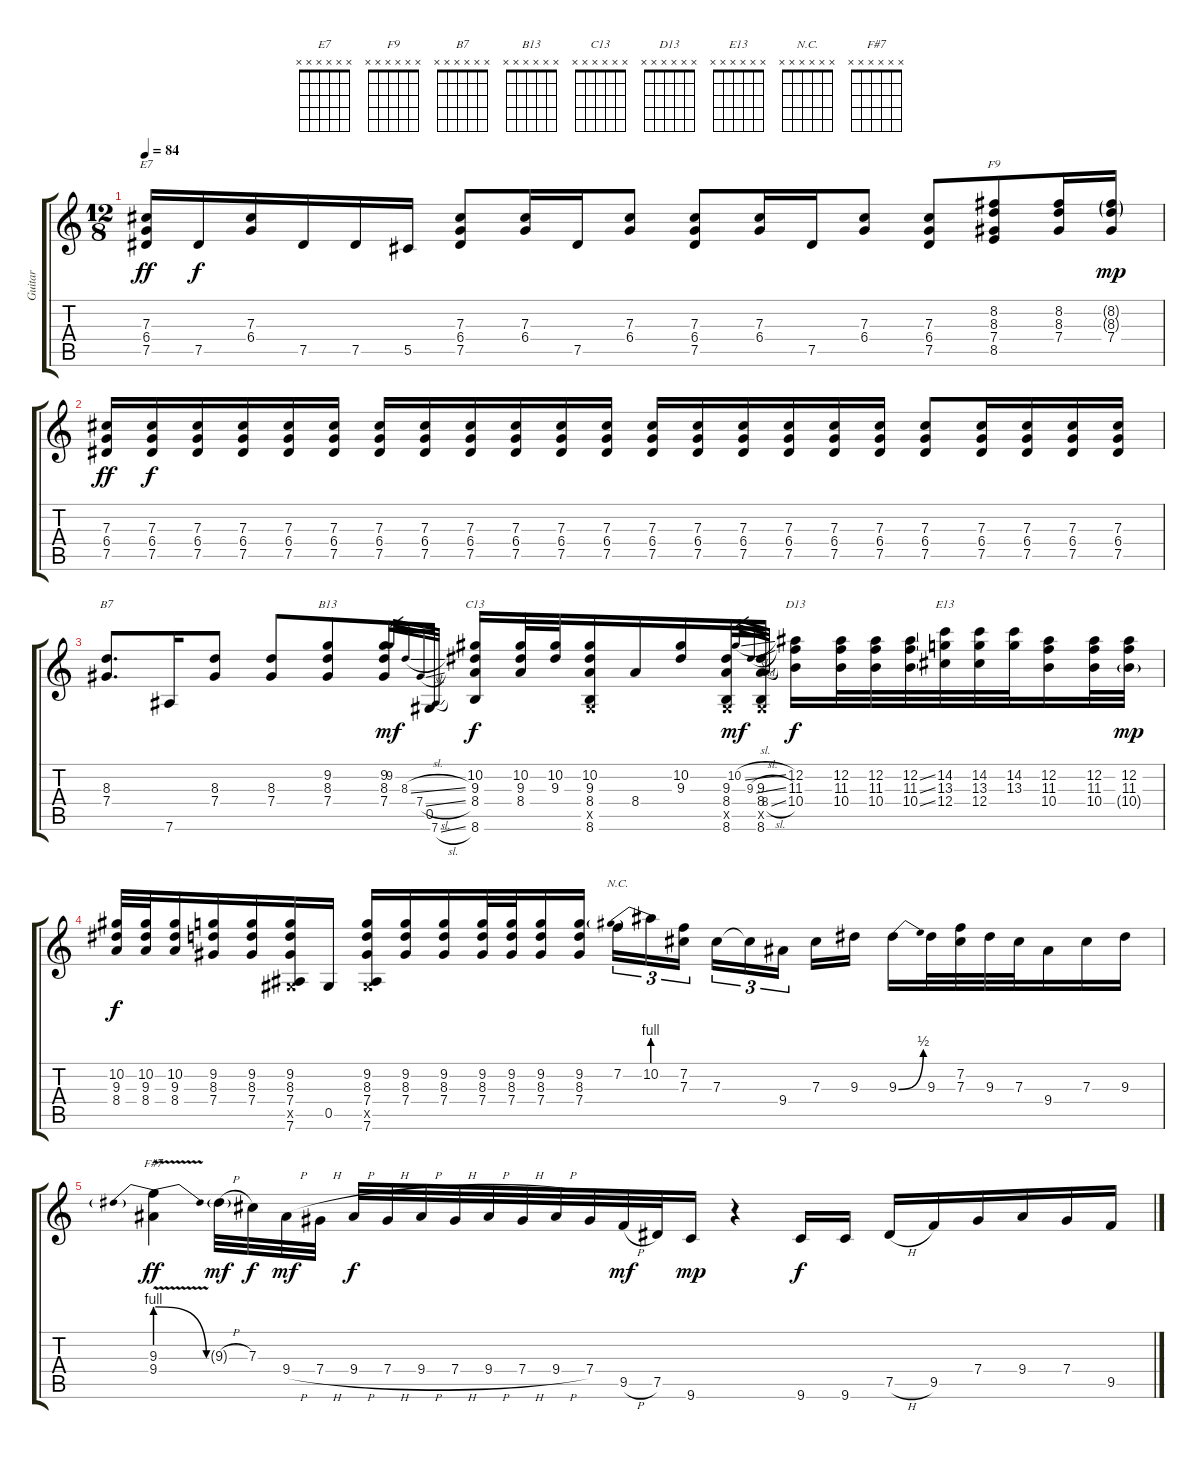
\track ("Guitar" "Guitar") {instrument overdrivenguitar}
\staff {score tabs}
\tuning (Eb4 Bb3 Gb3 Db3 Ab2 Eb2) {hide}
\chord ("E7" x x x x x x)
\chord ("F9" x x x x x x)
\chord ("B7" x x x x x x)
\chord ("B13" x x x x x x)
\chord ("C13" x x x x x x)
\chord ("D13" x x x x x x)
\chord ("E13" x x x x x x)
\chord ("N.C." x x x x x x)
\chord ("F#7" x x x x x x)
\ts (12 8)
\tempo 84
\clef g2
\ks c
(7.3 6.4 7.5).16{ch "E7" dy ff} 7.5.16{dy f} (7.3 6.4).16 7.5.16 7.5.16 5.5.16 (7.3 6.4 7.5).8 (7.3 6.4).16 7.5.16 (7.3 6.4).8 (7.3 6.4 7.5).8 (7.3 6.4).16 7.5.16 (7.3 6.4).8 (7.3 6.4 7.5).8 (8.2 8.3 7.4 8.5).8{ch "F9"} (8.2 8.3 7.4).16 (8.2{g} 8.3{g} 7.4).16{dy mp} |
(7.3 6.4 7.5).16{dy ff} (7.3 6.4 7.5).16{dy f} (7.3 6.4 7.5).16 (7.3 6.4 7.5).16 (7.3 6.4 7.5).16 (7.3 6.4 7.5).16 (7.3 6.4 7.5).16 (7.3 6.4 7.5).16 (7.3 6.4 7.5).16 (7.3 6.4 7.5).16 (7.3 6.4 7.5).16 (7.3 6.4 7.5).16 (7.3 6.4 7.5).16 (7.3 6.4 7.5).16 (7.3 6.4 7.5).16 (7.3 6.4 7.5).16 (7.3 6.4 7.5).16 (7.3 6.4 7.5).16 (7.3 6.4 7.5).8 (7.3 6.4 7.5).16 (7.3 6.4 7.5).16 (7.3 6.4 7.5).16 (7.3 6.4 7.5).16 |
(8.3 7.4).8{d ch "B7"} 7.6.16 (8.3 7.4).8 (8.3 7.4).8 (9.2 8.3 7.4).8{ch "B13"} (9.2 8.3 7.4).16 0.5.16 9.2.32{gr dy mf} 8.3{sl}.32{gr} 7.4{sl}.32{gr} 7.6{sl}.32{gr} (10.2 9.3 8.4 8.6).16{ch "C13" dy f} (10.2 9.3 8.4).32 (10.2 9.3).32 (10.2 9.3 8.4 0.5{x} 8.6).16 8.4.16 (10.2 9.3).16 (9.3 8.4 0.5{x} 8.6).32 (9.3 8.4 0.5{x} 8.6).32 10.2{sl}.32{gr dy mf} 9.3{sl}.32{gr} 8.4{sl}.32{gr} (12.2 11.3 10.4).16{ch "D13" dy f} (12.2 11.3 10.4).32 (12.2 11.3 10.4).32 (12.2{ss} 11.3{ss} 10.4{ss}).32 (14.2 13.3 12.4).32{ch "E13"} (14.2 13.3 12.4).32 (14.2 13.3).32 (12.2 11.3 10.4).16 (12.2 11.3 10.4).32 (12.2 11.3 10.4{g}).32{dy mp} |
(10.2 9.3 8.4).32{dy f} (10.2 9.3 8.4).32 (10.2 9.3 8.4).16 (9.2 8.3 7.4).16 (9.2 8.3 7.4).16 (9.2 8.3 7.4 0.5{x} 7.6).16 0.5.16 (9.2 8.3 7.4 0.5{x} 7.6).16 (9.2 8.3 7.4).16 (9.2 8.3 7.4).16 (9.2 8.3 7.4).32 (9.2 8.3 7.4).32 (9.2 8.3 7.4).16 (9.2 8.3 7.4).16 7.2.16{tu (3 2) ch "N.C."} 10.2{be (prebend 0 4 60 4)}.16{tu (3 2)} (7.2 7.3).16{tu (3 2) beam splitsecondary} 7.3.16{tu (3 2)} 7.3{t}.16{tu (3 2)} 9.4.16{tu (3 2) beam splitsecondary} 7.3.16 9.3.16 9.3{be (bend 0 0 60 2)}.16 9.3.32 (7.2 7.3).32 9.3.32 7.3.32 9.4.16 7.3.16 9.3.16 |
(9.3{be (prebendrelease 0 4 60 0) v} 9.4{v}).4{ch "F#7" dy ff} 9.3{h g}.32{dy mf} 7.3.32{dy f} 9.4{h}.32{dy mf} 7.4{h}.32 9.4{h}.32{dy f} 7.4{h}.32 9.4{h}.32 7.4{h}.32 9.4{h}.32 7.4{h}.32 9.4{h}.32 7.4.32 9.5{h}.32{dy mf} 7.5.32 9.6.16{dy mp} r.4 9.6.16{dy f} 9.6.16 7.5{h}.16 9.5.16 7.4.16 9.4.16 7.4.16 9.5.16
